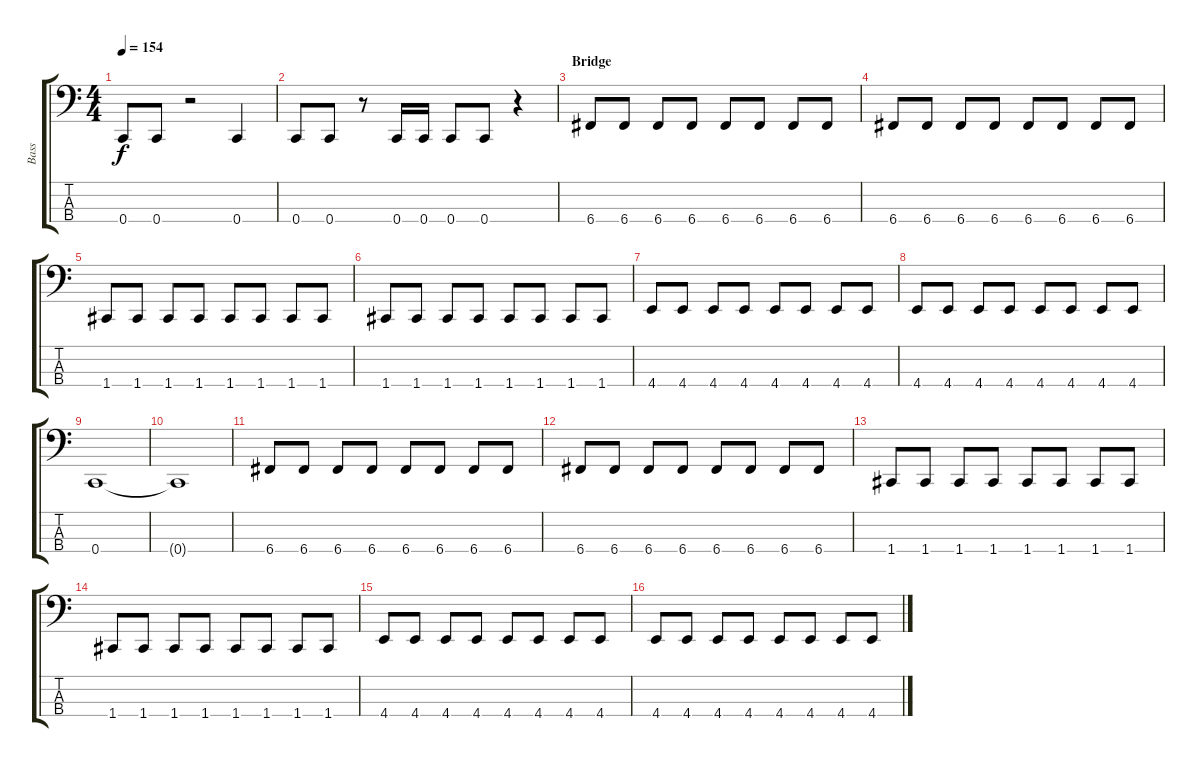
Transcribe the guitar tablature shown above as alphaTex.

\track ("Bass" "Bass") {instrument acousticguitarnylon}
\staff {score tabs}
\tuning (F2 C2 G1 C1) {hide}
\ts (4 4)
\tempo 154
\clef f4
\ks c
0.4.8{dy f} 0.4.8 r.2 0.4.4 |
0.4.8 0.4.8 r.8 0.4.16 0.4.16 0.4.8 0.4.8 r.4 |
\section ("" "Bridge")
6.4.8 6.4.8 6.4.8 6.4.8 6.4.8 6.4.8 6.4.8 6.4.8 |
6.4.8 6.4.8 6.4.8 6.4.8 6.4.8 6.4.8 6.4.8 6.4.8 |
1.4.8 1.4.8 1.4.8 1.4.8 1.4.8 1.4.8 1.4.8 1.4.8 |
1.4.8 1.4.8 1.4.8 1.4.8 1.4.8 1.4.8 1.4.8 1.4.8 |
4.4.8 4.4.8 4.4.8 4.4.8 4.4.8 4.4.8 4.4.8 4.4.8 |
4.4.8 4.4.8 4.4.8 4.4.8 4.4.8 4.4.8 4.4.8 4.4.8 |
0.4.1 |
0.4{t}.1 |
6.4.8 6.4.8 6.4.8 6.4.8 6.4.8 6.4.8 6.4.8 6.4.8 |
6.4.8 6.4.8 6.4.8 6.4.8 6.4.8 6.4.8 6.4.8 6.4.8 |
1.4.8 1.4.8 1.4.8 1.4.8 1.4.8 1.4.8 1.4.8 1.4.8 |
1.4.8 1.4.8 1.4.8 1.4.8 1.4.8 1.4.8 1.4.8 1.4.8 |
4.4.8 4.4.8 4.4.8 4.4.8 4.4.8 4.4.8 4.4.8 4.4.8 |
4.4.8 4.4.8 4.4.8 4.4.8 4.4.8 4.4.8 4.4.8 4.4.8
